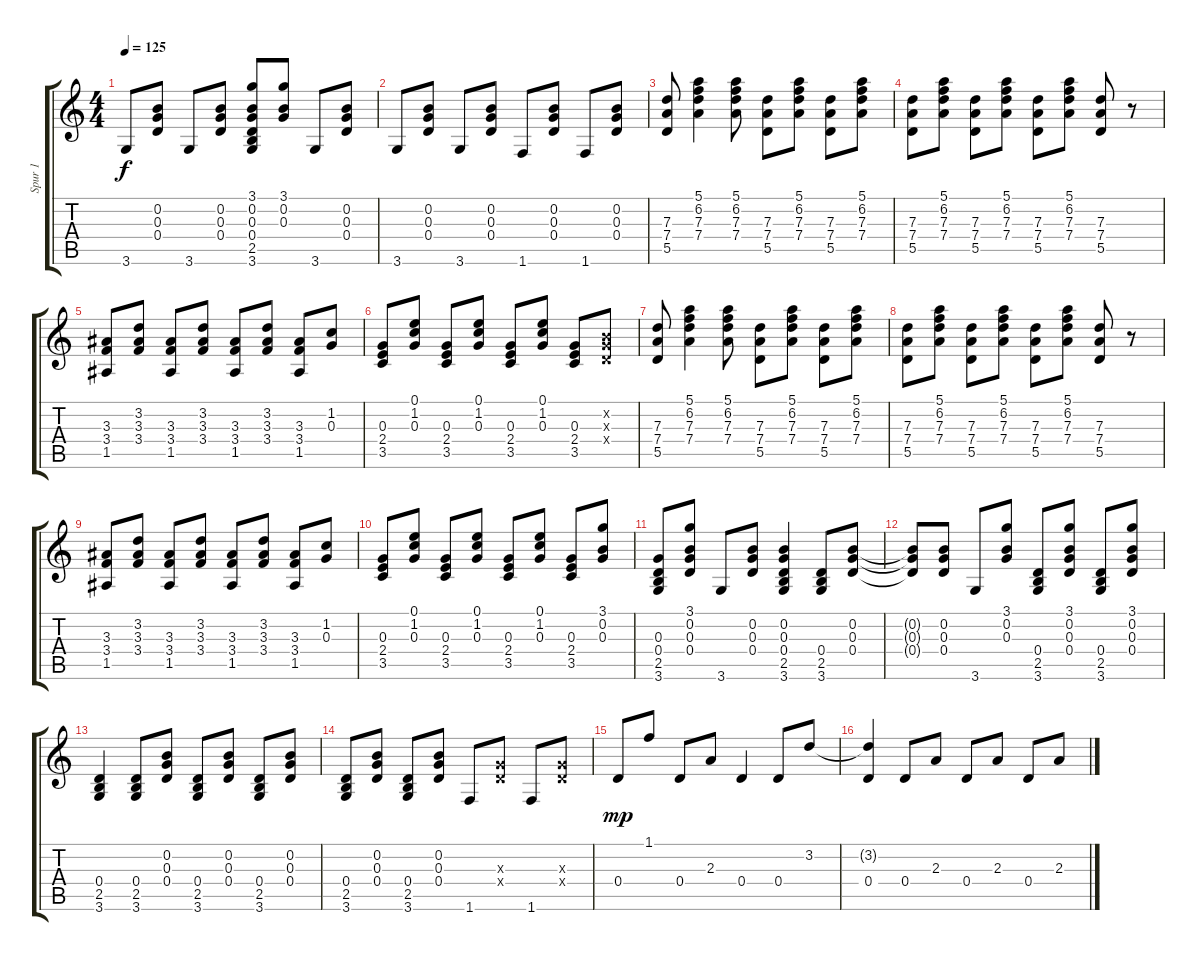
\track ("Spur 1" "Spur 1") {instrument acousticguitarsteel}
\staff {score tabs}
\tuning (E4 B3 G3 D3 A2 E2) {hide}
\ts (4 4)
\tempo 125
\clef g2
\ks c
3.6.8{dy f} (0.2 0.3 0.4).8 3.6.8 (0.2 0.3 0.4).8 (3.1 0.2 0.3 0.4 2.5 3.6).8 (3.1 0.2 0.3).8 3.6.8 (0.2 0.3 0.4).8 |
3.6.8{volume 0} (0.2 0.3 0.4).8{volume 10} 3.6.8 (0.2 0.3 0.4).8 1.6.8 (0.2 0.3 0.4).8 1.6.8 (0.2 0.3 0.4).8 |
(7.3 7.4 5.5).8 (5.1 6.2 7.3 7.4).4 (5.1 6.2 7.3 7.4).8 (7.3 7.4 5.5).8 (5.1 6.2 7.3 7.4).8 (7.3 7.4 5.5).8 (5.1 6.2 7.3 7.4).8 |
(7.3 7.4 5.5).8 (5.1 6.2 7.3 7.4).8 (7.3 7.4 5.5).8 (5.1 6.2 7.3 7.4).8 (7.3 7.4 5.5).8 (5.1 6.2 7.3 7.4).8 (7.3 7.4 5.5).8 r.8 |
(3.3 3.4 1.5).8 (3.2 3.3 3.4).8 (3.3 3.4 1.5).8 (3.2 3.3 3.4).8 (3.3 3.4 1.5).8 (3.2 3.3 3.4).8 (3.3 3.4 1.5).8 (1.2 0.3).8 |
(0.3 2.4 3.5).8 (0.1 1.2 0.3).8 (0.3 2.4 3.5).8 (0.1 1.2 0.3).8 (0.3 2.4 3.5).8 (0.1 1.2 0.3).8 (0.3 2.4 3.5).8 (0.2{x} 0.3{x} 0.4{x}).8 |
(7.3 7.4 5.5).8 (5.1 6.2 7.3 7.4).4 (5.1 6.2 7.3 7.4).8 (7.3 7.4 5.5).8 (5.1 6.2 7.3 7.4).8 (7.3 7.4 5.5).8 (5.1 6.2 7.3 7.4).8 |
(7.3 7.4 5.5).8 (5.1 6.2 7.3 7.4).8 (7.3 7.4 5.5).8 (5.1 6.2 7.3 7.4).8 (7.3 7.4 5.5).8 (5.1 6.2 7.3 7.4).8 (7.3 7.4 5.5).8 r.8 |
(3.3 3.4 1.5).8 (3.2 3.3 3.4).8 (3.3 3.4 1.5).8 (3.2 3.3 3.4).8 (3.3 3.4 1.5).8 (3.2 3.3 3.4).8 (3.3 3.4 1.5).8 (1.2 0.3).8 |
(0.3 2.4 3.5).8 (0.1 1.2 0.3).8 (0.3 2.4 3.5).8 (0.1 1.2 0.3).8 (0.3 2.4 3.5).8 (0.1 1.2 0.3).8 (0.3 2.4 3.5).8 (3.1 0.2 0.3).8 |
(0.3 0.4 2.5 3.6).8 (3.1 0.2 0.3 0.4).8 3.6.8 (0.2 0.3 0.4).8 (0.2 0.3 0.4 2.5 3.6).4 (0.4 2.5 3.6).8 (0.2 0.3 0.4).8 |
(0.2{t} 0.3{t} 0.4{t}).8 (0.2 0.3 0.4).8 3.6.8 (3.1 0.2 0.3).8 (0.4 2.5 3.6).8 (3.1 0.2 0.3 0.4).8 (0.4 2.5 3.6).8 (3.1 0.2 0.3 0.4).8 |
(0.4 2.5 3.6).4 (0.4 2.5 3.6).8 (0.2 0.3 0.4).8 (0.4 2.5 3.6).8 (0.2 0.3 0.4).8 (0.4 2.5 3.6).8 (0.2 0.3 0.4).8 |
(0.4 2.5 3.6).8 (0.2 0.3 0.4).8 (0.4 2.5 3.6).8 (0.2 0.3 0.4).8 1.6.8 (0.3{x} 0.4{x}).8 1.6.8 (0.3{x} 0.4{x}).8 |
0.4.8{dy mp} 1.1.8 0.4.8 2.3.8 0.4.4 0.4.8 3.2.8 |
(3.2{t} 0.4).4 0.4.8 2.3.8 0.4.8 2.3.8 0.4.8 2.3.8
